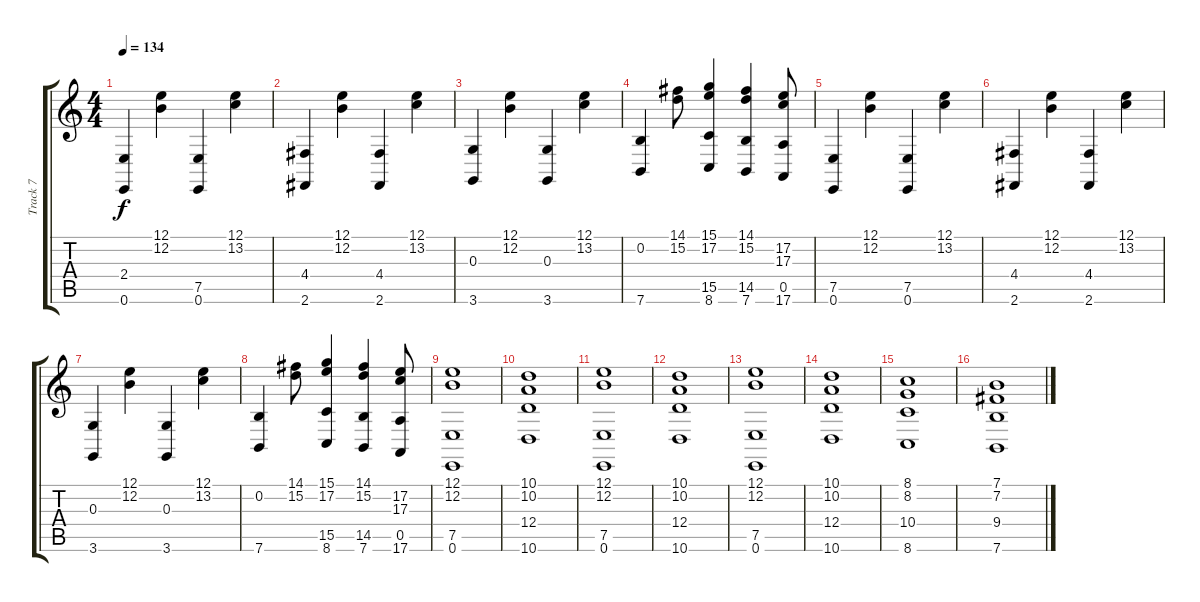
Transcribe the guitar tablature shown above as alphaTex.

\track ("Track 7" "Track 7") {instrument stringensemble1}
\staff {score tabs}
\tuning (E4 B3 G3 D3 A2 E2) {hide}
\ts (4 4)
\tempo 134
\clef g2
\ks c
(2.4 0.6).4{dy f} (12.1 12.2).4 (7.5 0.6).4 (12.1 13.2).4 |
(4.4 2.6).4 (12.1 12.2).4 (4.4 2.6).4 (12.1 13.2).4 |
(0.3 3.6).4 (12.1 12.2).4 (0.3 3.6).4 (12.1 13.2).4 |
(0.2 7.6).4 (14.1 15.2).8 (15.1 17.2 15.5 8.6).4 (14.1 15.2 14.5 7.6).4 (17.2 17.3 0.5 17.6).8 |
(7.5 0.6).4 (12.1 12.2).4 (7.5 0.6).4 (12.1 13.2).4 |
(4.4 2.6).4 (12.1 12.2).4 (4.4 2.6).4 (12.1 13.2).4 |
(0.3 3.6).4 (12.1 12.2).4 (0.3 3.6).4 (12.1 13.2).4 |
(0.2 7.6).4 (14.1 15.2).8 (15.1 17.2 15.5 8.6).4 (14.1 15.2 14.5 7.6).4 (17.2 17.3 0.5 17.6).8 |
(12.1 12.2 7.5 0.6).1 |
(10.1 10.2 12.4 10.6).1 |
(12.1 12.2 7.5 0.6).1 |
(10.1 10.2 12.4 10.6).1 |
(12.1 12.2 7.5 0.6).1 |
(10.1 10.2 12.4 10.6).1 |
(8.1 8.2 10.4 8.6).1 |
(7.1 7.2 9.4 7.6).1
